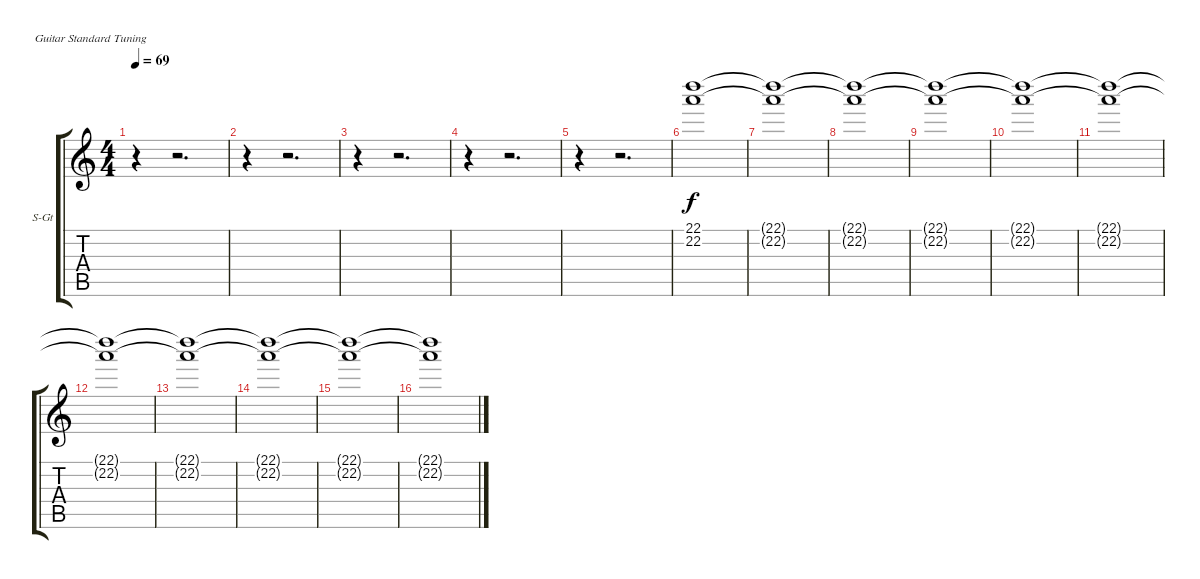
\bracketExtendMode groupsimilarinstruments
\firstSystemTrackNameOrientation horizontal
\otherSystemsTrackNameOrientation horizontal
\track ("Фон" "S-Gt") {instrument stringensemble1}
\staff {score tabs}
\tuning (E4 B3 G3 D3 A2 E2)
\displaytranspose 12
\ts (4 4)
\tempo 69
\clef g2
\ks c
r.4{dy f} r.2{d} |
r.4 r.2{d} |
r.4 r.2{d} |
r.4 r.2{d} |
r.4 r.2{d} |
(22.1 22.2).1 |
(22.1{t} 22.2{t}).1 |
(22.1{t} 22.2{t}).1 |
(22.1{t} 22.2{t}).1 |
(22.1{t} 22.2{t}).1 |
(22.1{t} 22.2{t}).1 |
(22.1{t} 22.2{t}).1 |
(22.1{t} 22.2{t}).1 |
(22.1{t} 22.2{t}).1 |
(22.1{t} 22.2{t}).1 |
(22.1{t} 22.2{t}).1
